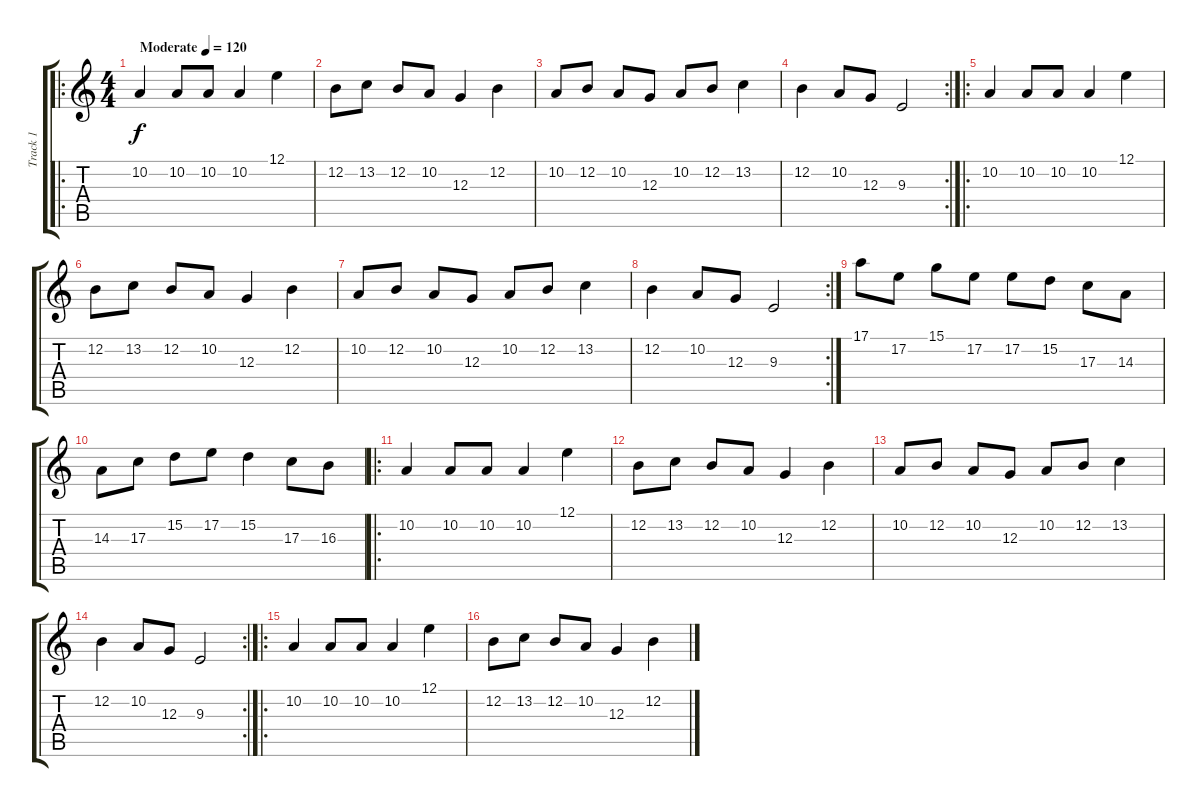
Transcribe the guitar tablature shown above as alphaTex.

\track ("Track 1" "Track 1") {instrument steeldrums}
\staff {score tabs}
\tuning (E4 B3 G3 D3 A2 E2) {hide}
\ro
\ts (4 4)
\tempo (120 "Moderate")
\clef g2
\ks c
10.2.4{dy f instrument steeldrums} 10.2.8 10.2.8 10.2.4 12.1.4 |
12.2.8 13.2.8 12.2.8 10.2.8 12.3.4 12.2.4 |
10.2.8 12.2.8 10.2.8 12.3.8 10.2.8 12.2.8 13.2.4 |
\rc 2
12.2.4 10.2.8 12.3.8 9.3.2 |
\ro
10.2.4 10.2.8 10.2.8 10.2.4 12.1.4 |
12.2.8 13.2.8 12.2.8 10.2.8 12.3.4 12.2.4 |
10.2.8 12.2.8 10.2.8 12.3.8 10.2.8 12.2.8 13.2.4 |
\rc 2
12.2.4 10.2.8 12.3.8 9.3.2 |
17.1.8 17.2.8 15.1.8 17.2.8 17.2.8 15.2.8 17.3.8 14.3.8 |
14.3.8 17.3.8 15.2.8 17.2.8 15.2.4 17.3.8 16.3.8 |
\ro
10.2.4 10.2.8 10.2.8 10.2.4 12.1.4 |
12.2.8 13.2.8 12.2.8 10.2.8 12.3.4 12.2.4 |
10.2.8 12.2.8 10.2.8 12.3.8 10.2.8 12.2.8 13.2.4 |
\rc 2
12.2.4 10.2.8 12.3.8 9.3.2 |
\ro
10.2.4 10.2.8 10.2.8 10.2.4 12.1.4 |
12.2.8 13.2.8 12.2.8 10.2.8 12.3.4 12.2.4
